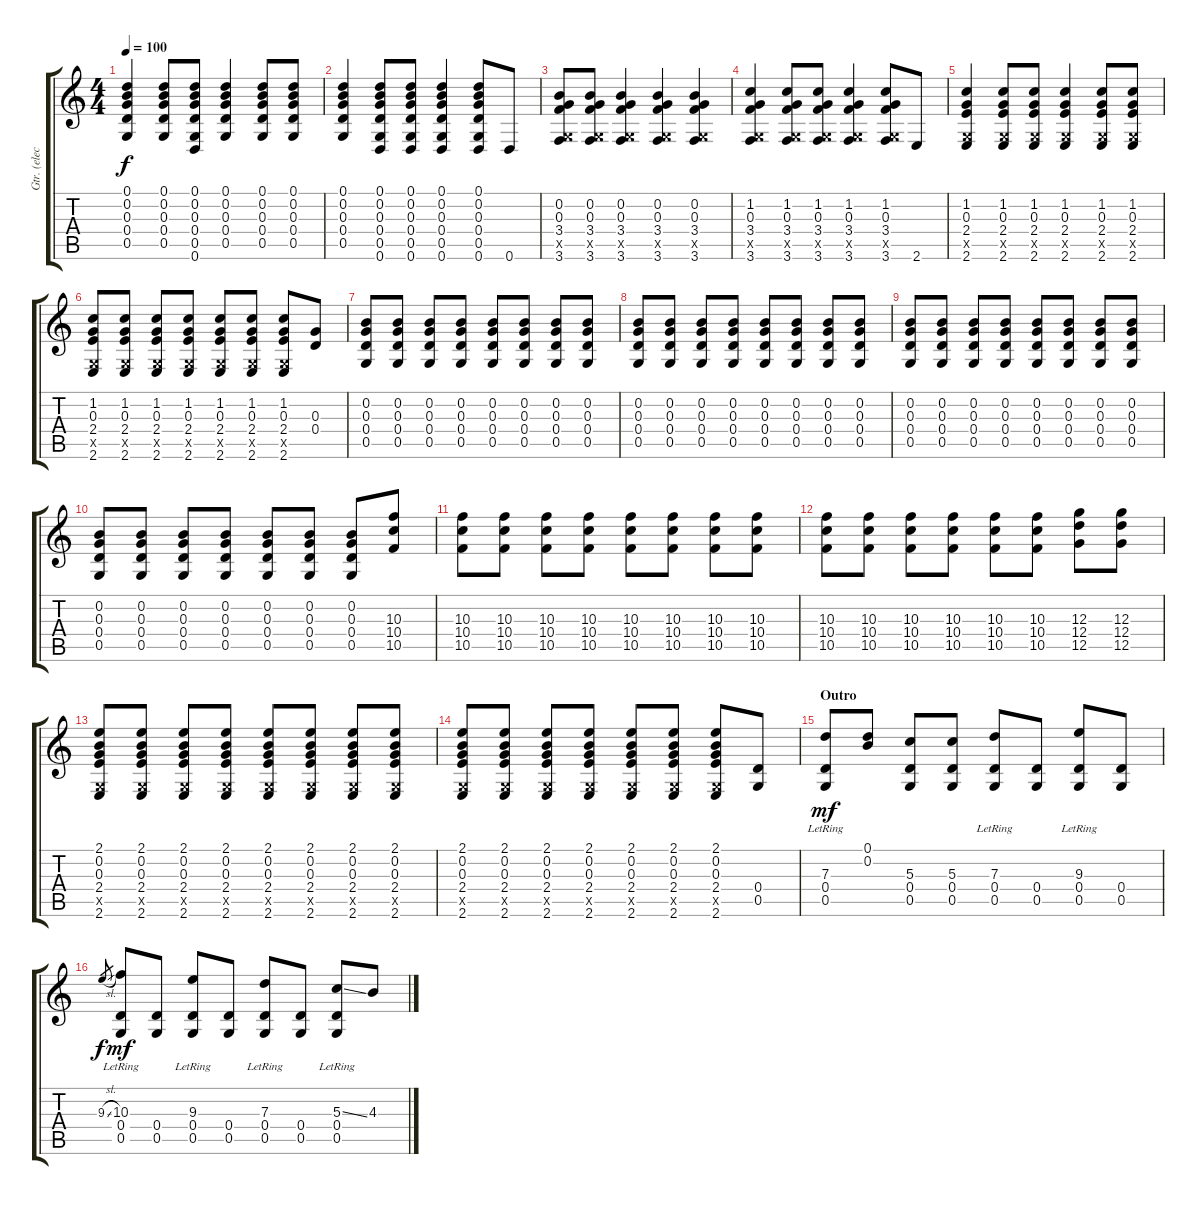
\track ("Gtr. (electric)" "Gtr. (elec") {instrument electricguitarclean}
\staff {score tabs}
\tuning (D4 B3 G3 D3 G2 D2) {hide}
\ts (4 4)
\tempo 100
\clef g2
\ks c
(0.1 0.2 0.3 0.4 0.5).4{dy f} (0.1 0.2 0.3 0.4 0.5).8 (0.1 0.2 0.3 0.4 0.5 0.6).8 (0.1 0.2 0.3 0.4 0.5).4 (0.1 0.2 0.3 0.4 0.5).8 (0.1 0.2 0.3 0.4 0.5).8 |
(0.1 0.2 0.3 0.4 0.5).4 (0.1 0.2 0.3 0.4 0.5 0.6).8 (0.1 0.2 0.3 0.4 0.5 0.6).8 (0.1 0.2 0.3 0.4 0.5 0.6).4 (0.1 0.2 0.3 0.4 0.5 0.6).8 0.6.8 |
(0.2 0.3 3.4 0.5{x} 3.6).8 (0.2 0.3 3.4 0.5{x} 3.6).8 (0.2 0.3 3.4 0.5{x} 3.6).4 (0.2 0.3 3.4 0.5{x} 3.6).4 (0.2 0.3 3.4 0.5{x} 3.6).4 |
(1.2 0.3 3.4 0.5{x} 3.6).4 (1.2 0.3 3.4 0.5{x} 3.6).8 (1.2 0.3 3.4 0.5{x} 3.6).8 (1.2 0.3 3.4 0.5{x} 3.6).4 (1.2 0.3 3.4 0.5{x} 3.6).8 2.6.8 |
(1.2 0.3 2.4 0.5{x} 2.6).4 (1.2 0.3 2.4 0.5{x} 2.6).8 (1.2 0.3 2.4 0.5{x} 2.6).8 (1.2 0.3 2.4 0.5{x} 2.6).4 (1.2 0.3 2.4 0.5{x} 2.6).8 (1.2 0.3 2.4 0.5{x} 2.6).8 |
(1.2 0.3 2.4 0.5{x} 2.6).8 (1.2 0.3 2.4 0.5{x} 2.6).8 (1.2 0.3 2.4 0.5{x} 2.6).8 (1.2 0.3 2.4 0.5{x} 2.6).8 (1.2 0.3 2.4 0.5{x} 2.6).8 (1.2 0.3 2.4 0.5{x} 2.6).8 (1.2 0.3 2.4 0.5{x} 2.6).8 (0.3 0.4).8 |
(0.2 0.3 0.4 0.5).8 (0.2 0.3 0.4 0.5).8 (0.2 0.3 0.4 0.5).8 (0.2 0.3 0.4 0.5).8 (0.2 0.3 0.4 0.5).8 (0.2 0.3 0.4 0.5).8 (0.2 0.3 0.4 0.5).8 (0.2 0.3 0.4 0.5).8 |
(0.2 0.3 0.4 0.5).8 (0.2 0.3 0.4 0.5).8 (0.2 0.3 0.4 0.5).8 (0.2 0.3 0.4 0.5).8 (0.2 0.3 0.4 0.5).8 (0.2 0.3 0.4 0.5).8 (0.2 0.3 0.4 0.5).8 (0.2 0.3 0.4 0.5).8 |
(0.2 0.3 0.4 0.5).8 (0.2 0.3 0.4 0.5).8 (0.2 0.3 0.4 0.5).8 (0.2 0.3 0.4 0.5).8 (0.2 0.3 0.4 0.5).8 (0.2 0.3 0.4 0.5).8 (0.2 0.3 0.4 0.5).8 (0.2 0.3 0.4 0.5).8 |
(0.2 0.3 0.4 0.5).8 (0.2 0.3 0.4 0.5).8 (0.2 0.3 0.4 0.5).8 (0.2 0.3 0.4 0.5).8 (0.2 0.3 0.4 0.5).8 (0.2 0.3 0.4 0.5).8 (0.2 0.3 0.4 0.5).8 (10.3 10.4 10.5).8 |
(10.3 10.4 10.5).8 (10.3 10.4 10.5).8 (10.3 10.4 10.5).8 (10.3 10.4 10.5).8 (10.3 10.4 10.5).8 (10.3 10.4 10.5).8 (10.3 10.4 10.5).8 (10.3 10.4 10.5).8 |
(10.3 10.4 10.5).8 (10.3 10.4 10.5).8 (10.3 10.4 10.5).8 (10.3 10.4 10.5).8 (10.3 10.4 10.5).8 (10.3 10.4 10.5).8 (12.3 12.4 12.5).8 (12.3 12.4 12.5).8 |
(2.1 0.2 0.3 2.4 0.5{x} 2.6).8 (2.1 0.2 0.3 2.4 0.5{x} 2.6).8 (2.1 0.2 0.3 2.4 0.5{x} 2.6).8 (2.1 0.2 0.3 2.4 0.5{x} 2.6).8 (2.1 0.2 0.3 2.4 0.5{x} 2.6).8 (2.1 0.2 0.3 2.4 0.5{x} 2.6).8 (2.1 0.2 0.3 2.4 0.5{x} 2.6).8 (2.1 0.2 0.3 2.4 0.5{x} 2.6).8 |
(2.1 0.2 0.3 2.4 0.5{x} 2.6).8 (2.1 0.2 0.3 2.4 0.5{x} 2.6).8 (2.1 0.2 0.3 2.4 0.5{x} 2.6).8 (2.1 0.2 0.3 2.4 0.5{x} 2.6).8 (2.1 0.2 0.3 2.4 0.5{x} 2.6).8 (2.1 0.2 0.3 2.4 0.5{x} 2.6).8 (2.1 0.2 0.3 2.4 0.5{x} 2.6).8 (0.4 0.5).8 |
\section ("" "Outro")
(7.3{lr} 0.4{lr} 0.5{lr}).8{dy mf} (0.1 0.2).8 (5.3 0.4 0.5).8 (5.3 0.4 0.5).8 (7.3{lr} 0.4 0.5).8 (0.4 0.5).8 (9.3{lr} 0.4 0.5).8 (0.4 0.5).8 |
9.3{sl}.8{gr dy f} (10.3{lr} 0.4 0.5).8{dy mf} (0.4 0.5).8 (9.3{lr} 0.4 0.5).8 (0.4 0.5).8 (7.3{lr} 0.4 0.5).8 (0.4 0.5).8 (5.3{ss} 0.4{lr} 0.5{lr}).8 4.3.8
